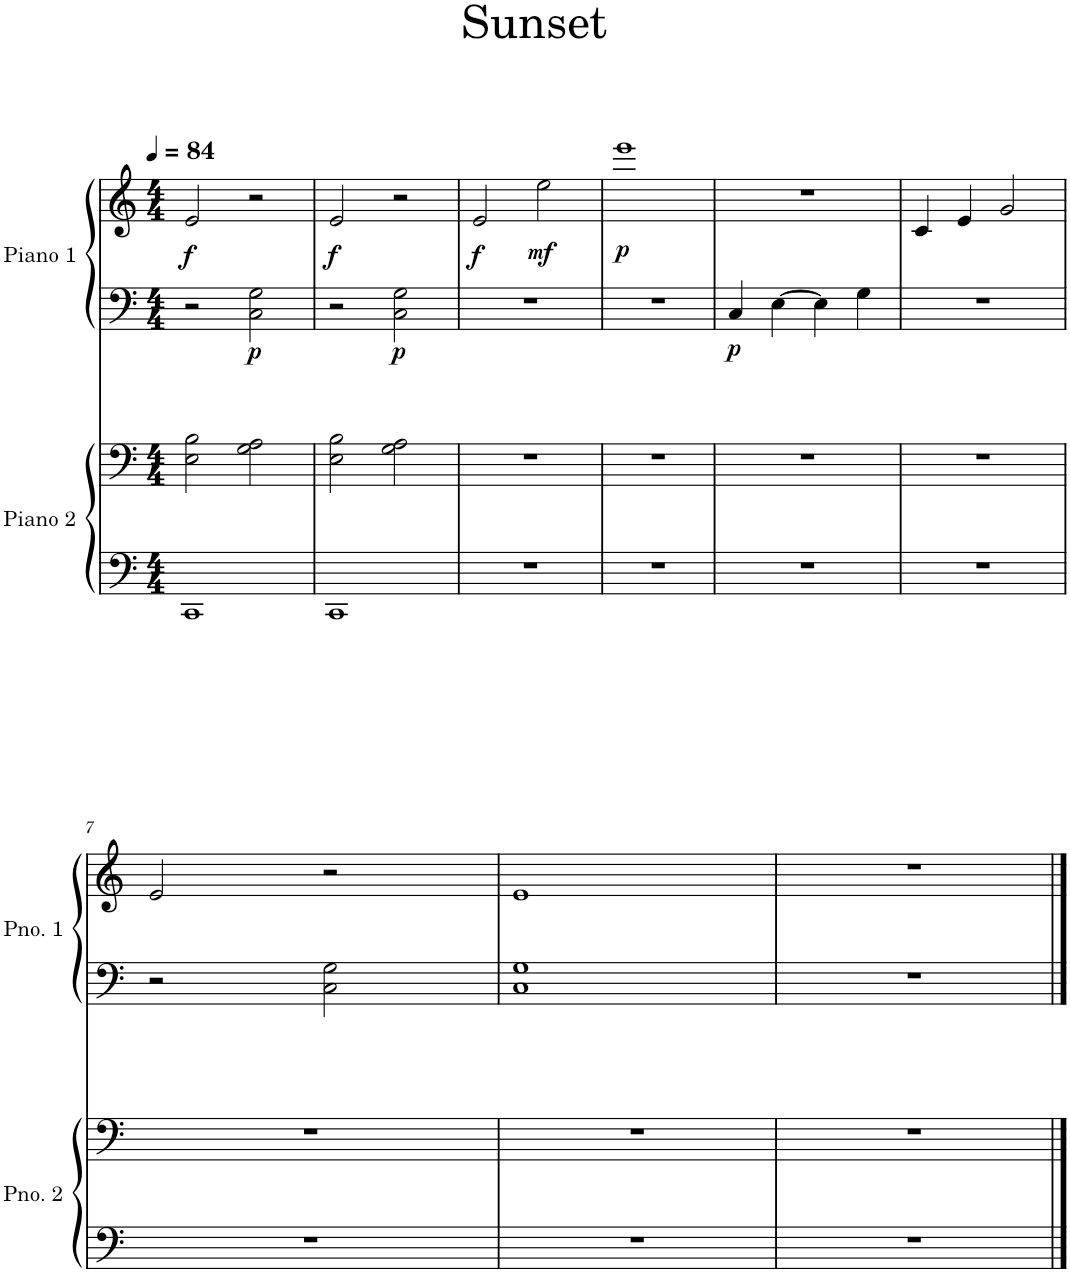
**kern	**kern	**kern	**kern	**dynam
*part2	*part2	*part1	*part1	*part1
*staff4	*staff3	*staff2	*staff1	*staff1/2
*I"Piano 2	*	*I"Piano 1	*	*
*I'Pno. 2	*	*I'Pno. 1	*	*
*clefF4	*clefF4	*clefF4	*clefG2	*
*k[]	*k[]	*k[]	*k[]	*
*M4/4	*M4/4	*M4/4	*M4/4	*
*MM84	*MM84	*MM84	*MM84	*
=1	=1	=1	=1	=1
!	!	!	!	!LO:DY:b
1CC	2E\ 2B\	2r	2e/	f
!	!	!	!	!LO:DY:b=2
.	2G\ 2A\	2C\ 2G\	2r	p
=2	=2	=2	=2	=2
!	!	!	!	!LO:DY:b
1CC	2E\ 2B\	2r	2e/	f
!	!	!	!	!LO:DY:b=2
.	2G\ 2A\	2C\ 2G\	2r	p
=3	=3	=3	=3	=3
!	!	!	!	!LO:DY:b
1r	1r	1r	2e/	f
!	!	!	!	!LO:DY:b
.	.	.	2ee\	mf
=4	=4	=4	=4	=4
!	!	!	!	!LO:DY:b
1r	1r	1r	1eee	p
=5	=5	=5	=5	=5
!	!	!	!	!LO:DY:b=2
1r	1r	4C/	1r	p
.	.	[4E\	.	.
.	.	4E\]	.	.
.	.	4G\	.	.
=6	=6	=6	=6	=6
1r	1r	1r	4c/	.
.	.	.	4e/	.
.	.	.	2g/	.
!!LO:LB:g=z
=7	=7	=7	=7	=7
1r	1r	2r	2e/	.
.	.	2C\ 2G\	2r	.
=8	=8	=8	=8	=8
1r	1r	1C 1G	1e	.
=9	=9	=9	=9	=9
1r	1r	1r	1r	.
==	==	==	==	==
*-	*-	*-	*-	*-
